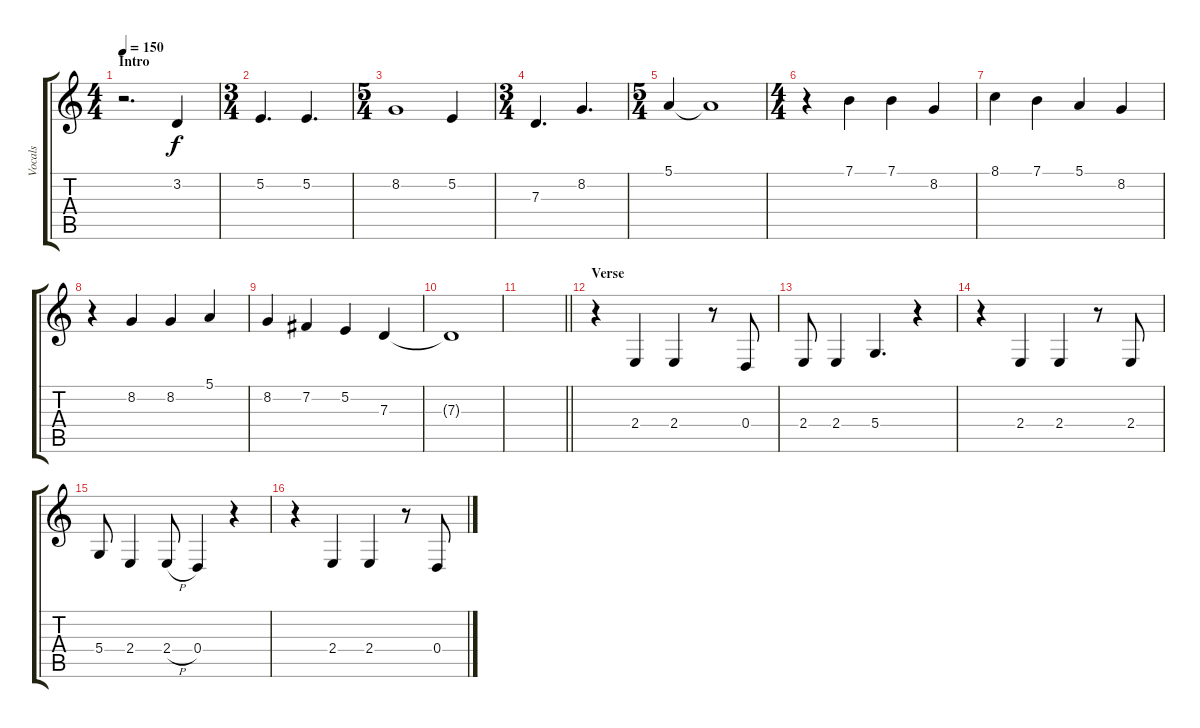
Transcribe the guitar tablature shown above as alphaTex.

\track ("Vocals" "Vocals") {instrument flute}
\staff {score tabs}
\tuning (E4 B3 G3 D3 A2 E2) {hide}
\ts (4 4)
\section ("" "Intro")
\tempo 150
\clef g2
\ks c
r.2{d dy f instrument flute} 3.2.4 |
\ts (3 4)
5.2.4{d} 5.2.4{d} |
\ts (5 4)
8.2.1 5.2.4 |
\ts (3 4)
7.3.4{d} 8.2.4{d} |
\ts (5 4)
5.1.4 5.1{t}.1 |
\ts (4 4)
r.4 7.1.4 7.1.4 8.2.4 |
8.1.4 7.1.4 5.1.4 8.2.4 |
r.4 8.2.4 8.2.4 5.1.4 |
8.2.4 7.2.4 5.2.4 7.3.4 |
7.3{t}.1 |
\barLineRight lightlight
|
\section ("" "Verse")
r.4 2.4.4 2.4.4 r.8 0.4.8 |
2.4.8 2.4.4 5.4.4{d} r.4 |
r.4 2.4.4 2.4.4 r.8 2.4.8 |
5.4.8 2.4.4 2.4{h}.8 0.4.4 r.4 |
r.4 2.4.4 2.4.4 r.8 0.4.8
